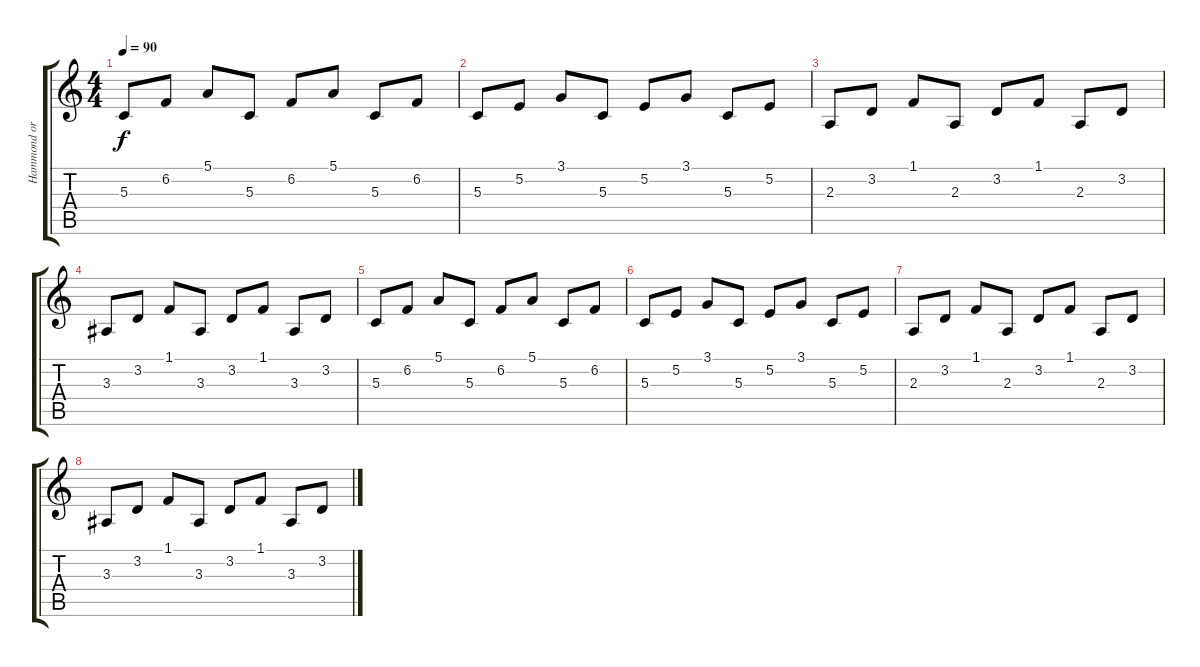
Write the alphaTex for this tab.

\track ("Hammond organ" "Hammond or") {instrument drawbarorgan}
\staff {score tabs}
\tuning (E4 B3 G3 D3 A2 E2) {hide}
\ts (4 4)
\tempo 90
\clef g2
\ks c
5.3.8{dy f} 6.2.8 5.1.8 5.3.8 6.2.8 5.1.8 5.3.8 6.2.8 |
5.3.8 5.2.8 3.1.8 5.3.8 5.2.8 3.1.8 5.3.8 5.2.8 |
2.3.8 3.2.8 1.1.8 2.3.8 3.2.8 1.1.8 2.3.8 3.2.8 |
3.3.8 3.2.8 1.1.8 3.3.8 3.2.8 1.1.8 3.3.8 3.2.8 |
5.3.8 6.2.8 5.1.8 5.3.8 6.2.8 5.1.8 5.3.8 6.2.8 |
5.3.8 5.2.8 3.1.8 5.3.8 5.2.8 3.1.8 5.3.8 5.2.8 |
2.3.8 3.2.8 1.1.8 2.3.8 3.2.8 1.1.8 2.3.8 3.2.8 |
3.3.8 3.2.8 1.1.8 3.3.8 3.2.8 1.1.8 3.3.8 3.2.8
